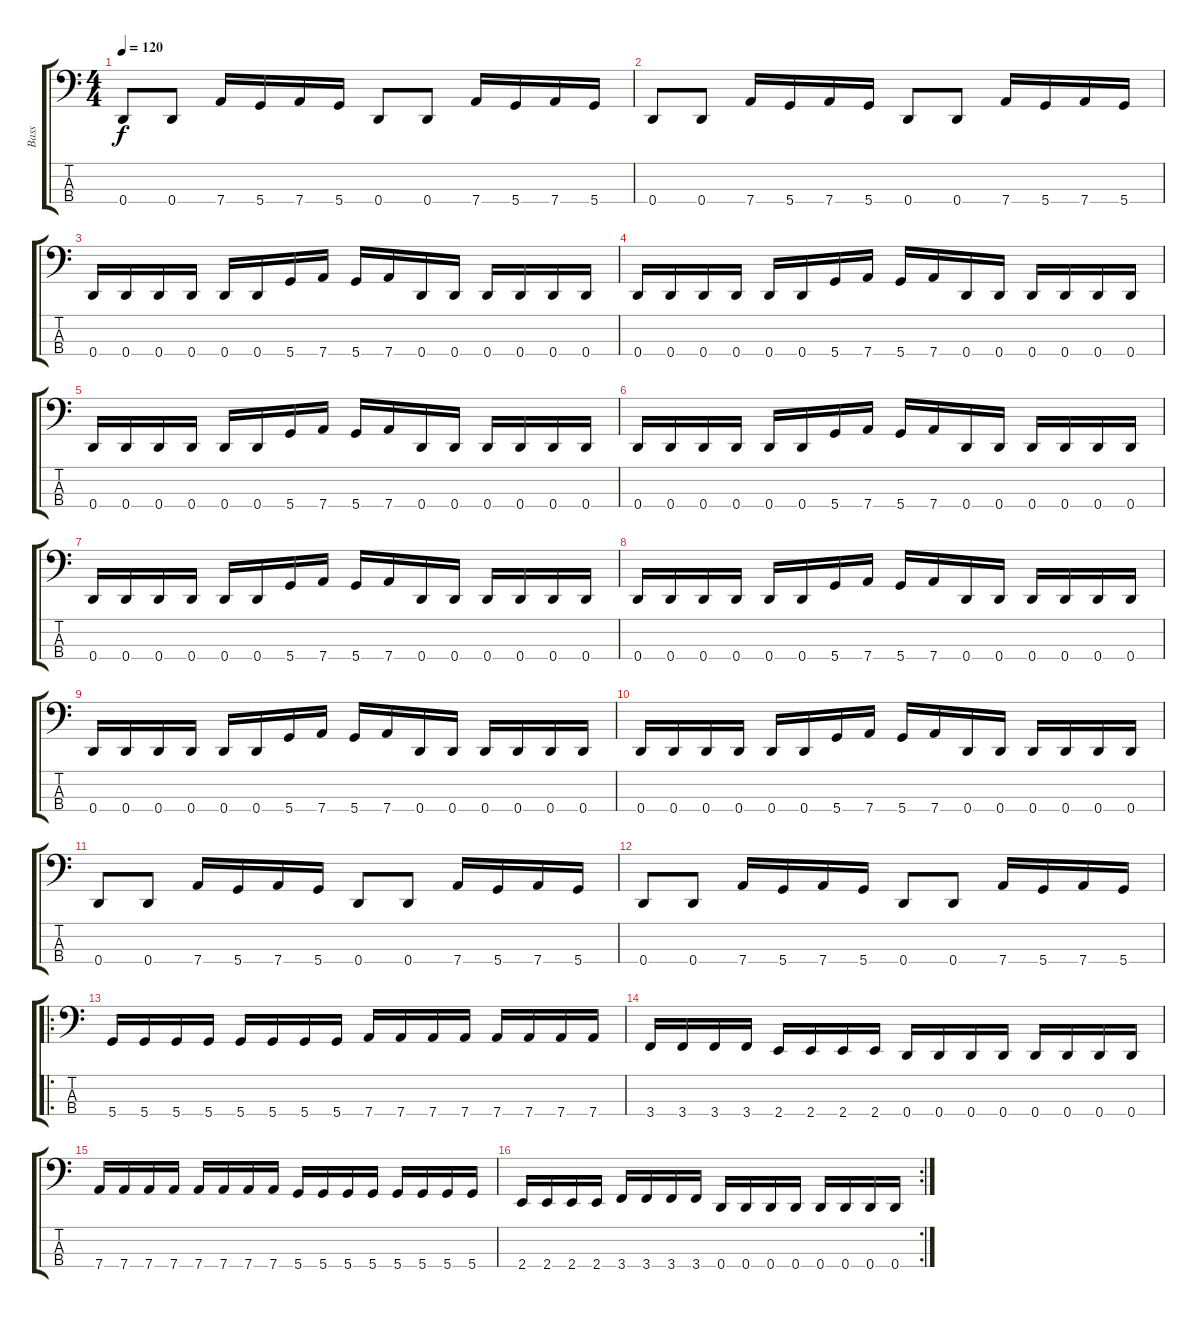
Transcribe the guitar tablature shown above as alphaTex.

\track ("Bass" "Bass") {instrument fretlessbass}
\staff {score tabs}
\tuning (G2 D2 A1 D1) {hide}
\ts (4 4)
\tempo 120
\clef f4
\ks c
0.4.8{dy f instrument fretlessbass} 0.4.8 7.4.16 5.4.16 7.4.16 5.4.16 0.4.8 0.4.8 7.4.16 5.4.16 7.4.16 5.4.16 |
0.4.8 0.4.8 7.4.16 5.4.16 7.4.16 5.4.16 0.4.8 0.4.8 7.4.16 5.4.16 7.4.16 5.4.16 |
0.4.16 0.4.16 0.4.16 0.4.16 0.4.16 0.4.16 5.4.16 7.4.16 5.4.16 7.4.16 0.4.16 0.4.16 0.4.16 0.4.16 0.4.16 0.4.16 |
0.4.16 0.4.16 0.4.16 0.4.16 0.4.16 0.4.16 5.4.16 7.4.16 5.4.16 7.4.16 0.4.16 0.4.16 0.4.16 0.4.16 0.4.16 0.4.16 |
0.4.16 0.4.16 0.4.16 0.4.16 0.4.16 0.4.16 5.4.16 7.4.16 5.4.16 7.4.16 0.4.16 0.4.16 0.4.16 0.4.16 0.4.16 0.4.16 |
0.4.16 0.4.16 0.4.16 0.4.16 0.4.16 0.4.16 5.4.16 7.4.16 5.4.16 7.4.16 0.4.16 0.4.16 0.4.16 0.4.16 0.4.16 0.4.16 |
0.4.16 0.4.16 0.4.16 0.4.16 0.4.16 0.4.16 5.4.16 7.4.16 5.4.16 7.4.16 0.4.16 0.4.16 0.4.16 0.4.16 0.4.16 0.4.16 |
0.4.16 0.4.16 0.4.16 0.4.16 0.4.16 0.4.16 5.4.16 7.4.16 5.4.16 7.4.16 0.4.16 0.4.16 0.4.16 0.4.16 0.4.16 0.4.16 |
0.4.16 0.4.16 0.4.16 0.4.16 0.4.16 0.4.16 5.4.16 7.4.16 5.4.16 7.4.16 0.4.16 0.4.16 0.4.16 0.4.16 0.4.16 0.4.16 |
0.4.16 0.4.16 0.4.16 0.4.16 0.4.16 0.4.16 5.4.16 7.4.16 5.4.16 7.4.16 0.4.16 0.4.16 0.4.16 0.4.16 0.4.16 0.4.16 |
0.4.8 0.4.8 7.4.16 5.4.16 7.4.16 5.4.16 0.4.8 0.4.8 7.4.16 5.4.16 7.4.16 5.4.16 |
0.4.8 0.4.8 7.4.16 5.4.16 7.4.16 5.4.16 0.4.8 0.4.8 7.4.16 5.4.16 7.4.16 5.4.16 |
\ro
5.4.16 5.4.16 5.4.16 5.4.16 5.4.16 5.4.16 5.4.16 5.4.16 7.4.16 7.4.16 7.4.16 7.4.16 7.4.16 7.4.16 7.4.16 7.4.16 |
3.4.16 3.4.16 3.4.16 3.4.16 2.4.16 2.4.16 2.4.16 2.4.16 0.4.16 0.4.16 0.4.16 0.4.16 0.4.16 0.4.16 0.4.16 0.4.16 |
7.4.16 7.4.16 7.4.16 7.4.16 7.4.16 7.4.16 7.4.16 7.4.16 5.4.16 5.4.16 5.4.16 5.4.16 5.4.16 5.4.16 5.4.16 5.4.16 |
\rc 2
2.4.16 2.4.16 2.4.16 2.4.16 3.4.16 3.4.16 3.4.16 3.4.16 0.4.16 0.4.16 0.4.16 0.4.16 0.4.16 0.4.16 0.4.16 0.4.16
